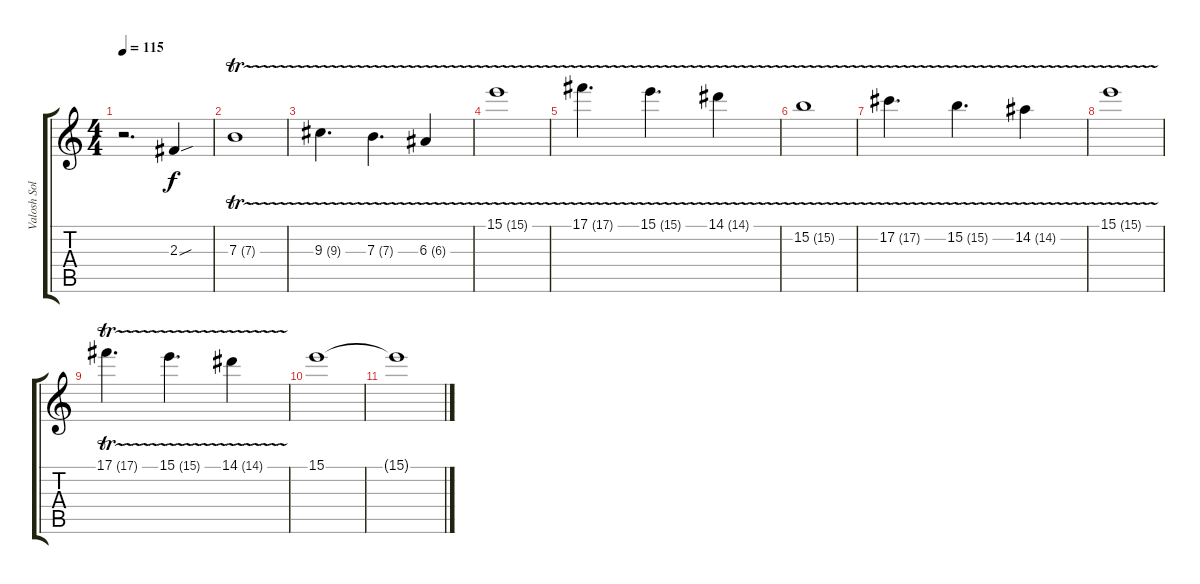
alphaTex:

\track ("Valosh Solo" "Valosh Sol") {instrument distortionguitar}
\staff {score tabs}
\tuning (Db4 Ab3 E3 B2 Gb2 B1) {hide}
\ts (4 4)
\tempo 115
\clef g2
\ks c
r.2{d dy f} 2.3{sou}.4 |
7.3{tr (7 32)}.1 |
9.3{tr (9 32)}.4{d} 7.3{tr (7 32)}.4{d} 6.3{tr (6 32)}.4 |
15.1{tr (15 32)}.1 |
17.1{tr (17 32)}.4{d} 15.1{tr (15 32)}.4{d} 14.1{tr (14 32)}.4 |
15.2{tr (15 32)}.1 |
17.2{tr (17 32)}.4{d} 15.2{tr (15 32)}.4{d} 14.2{tr (14 32)}.4 |
15.1{tr (15 32)}.1 |
17.1{tr (17 32)}.4{d} 15.1{tr (15 32)}.4{d} 14.1{tr (14 32)}.4 |
15.1.1 |
15.1{t}.1
